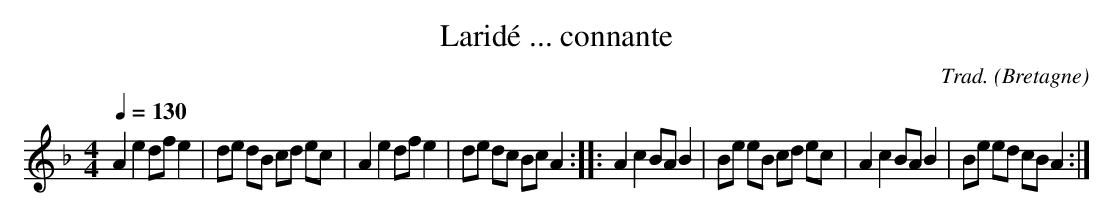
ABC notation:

X:1
T:Laridé ... connante
C:Trad.
O:Bretagne
M:4/4
L:1/8
Q:1/4=130
K:F
A2 e2 df e2 | de dB cd ec | A2 e2 df e2 | de dc Bc A2 ::\
A2 c2 BA B2 | Be eB cd ec | A2 c2 BA B2 | Be ed cB A2 :|
